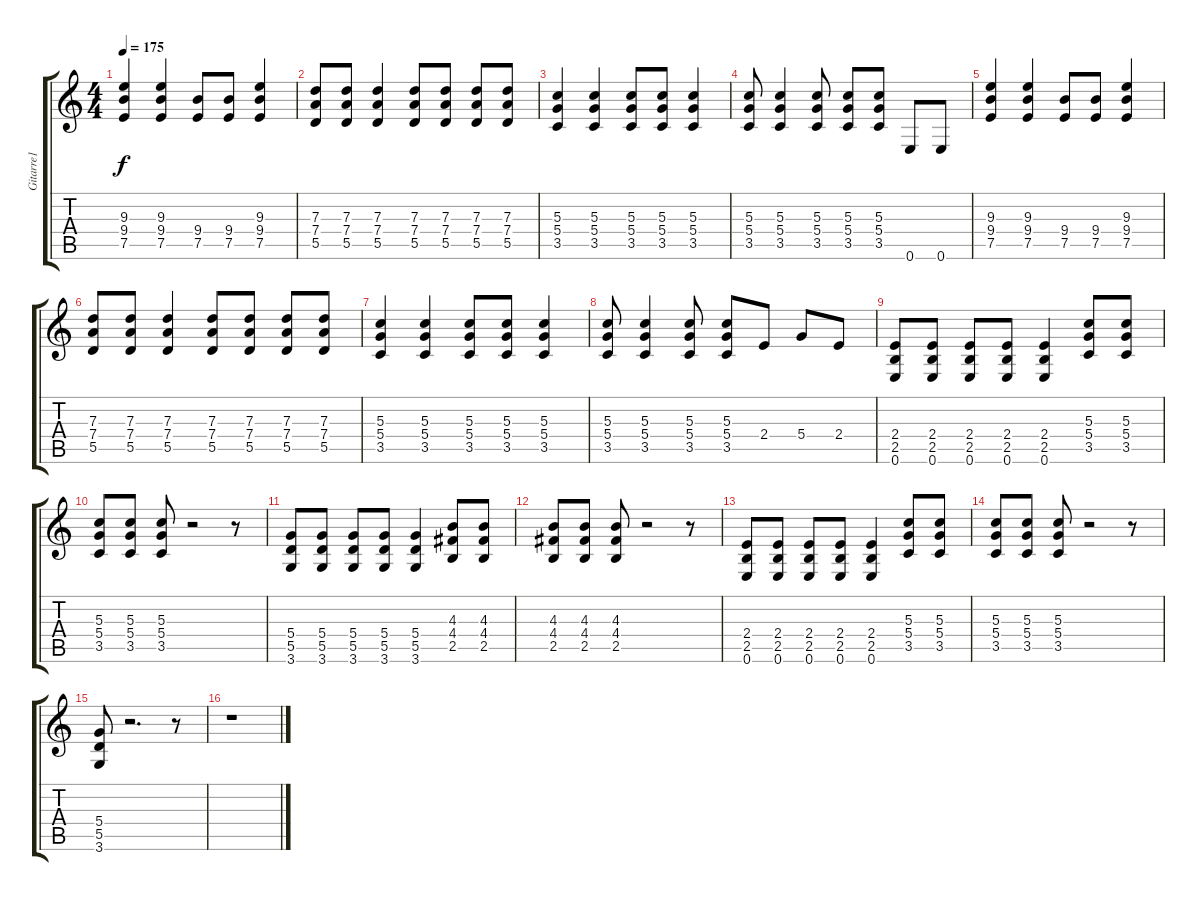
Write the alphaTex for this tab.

\track ("Gitarre1" "Gitarre1") {instrument distortionguitar}
\staff {score tabs}
\tuning (E4 B3 G3 D3 A2 E2) {hide}
\ts (4 4)
\tempo 175
\clef g2
\ks c
(9.3 9.4 7.5).4{dy f} (9.3 9.4 7.5).4 (9.4 7.5).8 (9.4 7.5).8 (9.3 9.4 7.5).4 |
(7.3 7.4 5.5).8 (7.3 7.4 5.5).8 (7.3 7.4 5.5).4 (7.3 7.4 5.5).8 (7.3 7.4 5.5).8 (7.3 7.4 5.5).8 (7.3 7.4 5.5).8 |
(5.3 5.4 3.5).4 (5.3 5.4 3.5).4 (5.3 5.4 3.5).8 (5.3 5.4 3.5).8 (5.3 5.4 3.5).4 |
(5.3 5.4 3.5).8 (5.3 5.4 3.5).4 (5.3 5.4 3.5).8 (5.3 5.4 3.5).8 (5.3 5.4 3.5).8 0.6.8 0.6.8 |
(9.3 9.4 7.5).4 (9.3 9.4 7.5).4 (9.4 7.5).8 (9.4 7.5).8 (9.3 9.4 7.5).4 |
(7.3 7.4 5.5).8 (7.3 7.4 5.5).8 (7.3 7.4 5.5).4 (7.3 7.4 5.5).8 (7.3 7.4 5.5).8 (7.3 7.4 5.5).8 (7.3 7.4 5.5).8 |
(5.3 5.4 3.5).4 (5.3 5.4 3.5).4 (5.3 5.4 3.5).8 (5.3 5.4 3.5).8 (5.3 5.4 3.5).4 |
(5.3 5.4 3.5).8 (5.3 5.4 3.5).4 (5.3 5.4 3.5).8 (5.3 5.4 3.5).8 2.4.8 5.4.8 2.4.8 |
(2.4 2.5 0.6).8 (2.4 2.5 0.6).8 (2.4 2.5 0.6).8 (2.4 2.5 0.6).8 (2.4 2.5 0.6).4 (5.3 5.4 3.5).8 (5.3 5.4 3.5).8 |
(5.3 5.4 3.5).8 (5.3 5.4 3.5).8 (5.3 5.4 3.5).8 r.2 r.8 |
(5.4 5.5 3.6).8 (5.4 5.5 3.6).8 (5.4 5.5 3.6).8 (5.4 5.5 3.6).8 (5.4 5.5 3.6).4 (4.3 4.4 2.5).8 (4.3 4.4 2.5).8 |
(4.3 4.4 2.5).8 (4.3 4.4 2.5).8 (4.3 4.4 2.5).8 r.2 r.8 |
(2.4 2.5 0.6).8 (2.4 2.5 0.6).8 (2.4 2.5 0.6).8 (2.4 2.5 0.6).8 (2.4 2.5 0.6).4 (5.3 5.4 3.5).8 (5.3 5.4 3.5).8 |
(5.3 5.4 3.5).8 (5.3 5.4 3.5).8 (5.3 5.4 3.5).8 r.2 r.8 |
(5.4 5.5 3.6).8 r.2{d} r.8 |
r.1
